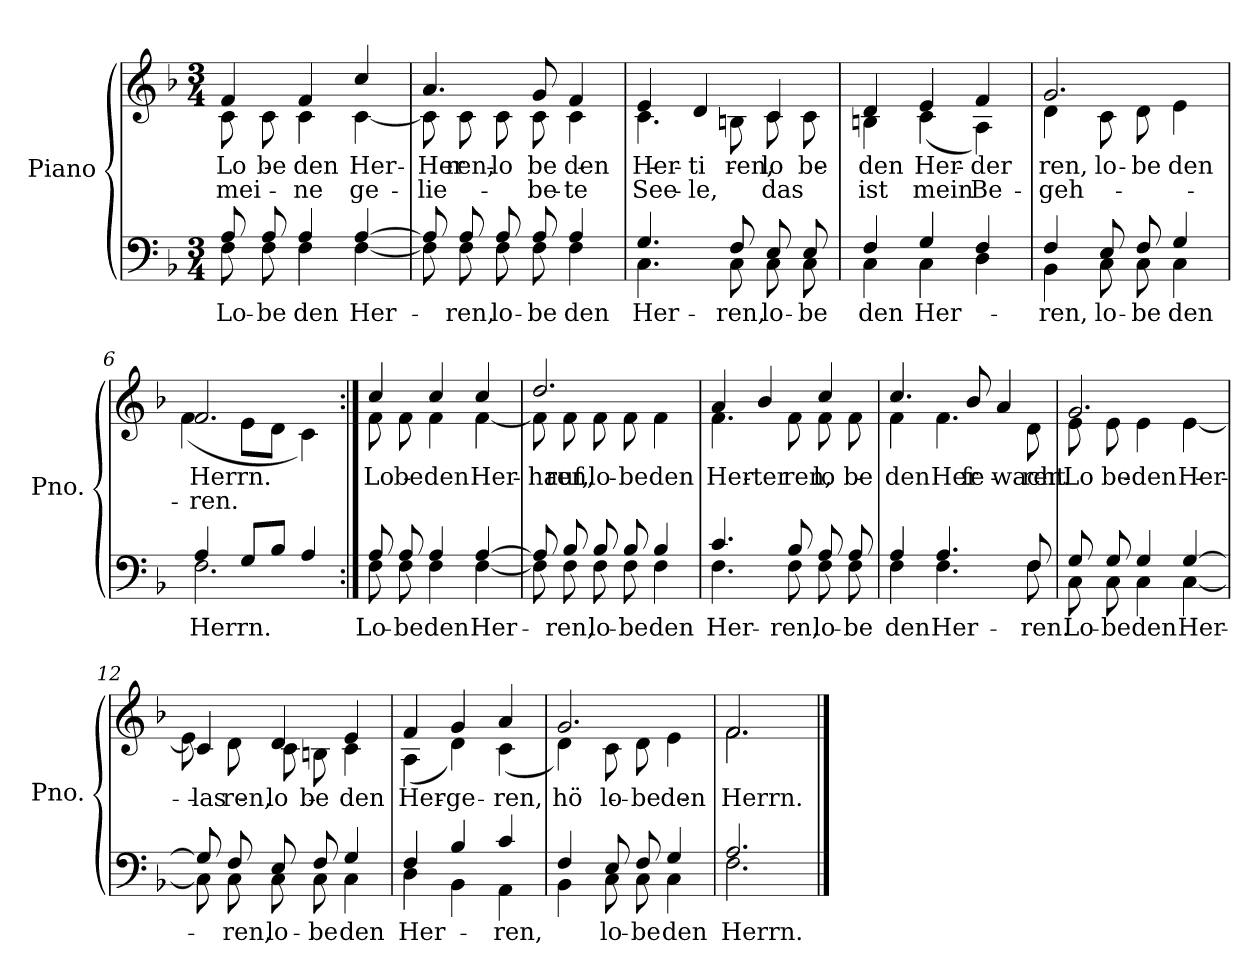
**kern	**text	**kern	**text	**text
*part1	*part1	*part1	*part1	*part1
*staff2	*staff2	*staff1	*staff1	*staff1
*I"Piano	*	*	*	*
*I'Pno.	*	*	*	*
*clefF4	*	*clefG2	*	*
*k[b-]	*	*k[b-]	*	*
*M3/4	*	*M3/4	*	*
*MM100	*	*MM100	*	*
=1	=1	=1	=1	=1
*^	*	*	*	*
!	!	!LO:LY:b	!	!LO:LY:a	!LO:LY:a
*	*	*	*^	*	*
!	!	!	!	!	!LO:LY:b	!
8A/	8F\	Lo-	4f/	8c\	Lo-	mei-
!	!	!LO:LY:b	!	!	!LO:LY:b	!
8A/	8F\	-be	.	8c\	-be	.
!	!	!LO:LY:b	!	!	!LO:LY:a	!LO:LY:a
!	!	!	!	!	!LO:LY:b	!
4A/	4F\	den	4f/	4c\	den	-ne
!	!	!LO:LY:b	!	!	!LO:LY:a	!LO:LY:a
!	!	!	!	!	!LO:LY:b	!
[4A/	[4F\	Her-	4cc/	[4c\	Her-	ge-
=2	=2	=2	=2	=2	=2	=2
!	!	!	!	!	!LO:LY:a	!LO:LY:a
8A/]	8F\]	.	4.a/	8c\]	Her-	-lie-
!	!	!LO:LY:b	!	!	!LO:LY:b	!
8A/	8F\	-ren,	.	8c\	-ren,	.
!	!	!LO:LY:b	!	!	!LO:LY:b	!
8A/	8F\	lo-	.	8c\	lo-	.
!	!	!LO:LY:b	!	!	!LO:LY:a	!LO:LY:a
!	!	!	!	!	!LO:LY:b	!
8A/	8F\	-be	8g/	8c\	-be	-be-
!	!	!LO:LY:b	!	!	!LO:LY:a	!LO:LY:a
!	!	!	!	!	!LO:LY:b	!
4A/	4F\	den	4f/	4c\	den	-te
=3	=3	=3	=3	=3	=3	=3
!	!	!LO:LY:b	!	!	!LO:LY:a	!LO:LY:a
!	!	!	!	!	!LO:LY:b	!
4.G/	4.C\	Her-	4e/	4.c\	Her-	See-
!	!	!	!	!	!LO:LY:a	!LO:LY:a
.	.	.	4d/	.	-ti-	-le,
!	!	!LO:LY:b	!	!	!LO:LY:b	!
8F/	8C\	-ren,	.	8Bn\	-ren,	.
!	!	!LO:LY:b	!	!	!LO:LY:a	!LO:LY:a
!	!	!	!	!	!LO:LY:b	!
8E/	8C\	lo-	4c/	8c\	lo-	das
!	!	!LO:LY:b	!	!	!LO:LY:b	!
8E/	8C\	-be	.	8c\	-be	.
=4	=4	=4	=4	=4	=4	=4
!	!	!LO:LY:b	!	!	!LO:LY:a	!LO:LY:a
!	!	!	!	!	!LO:LY:b	!
4F/	4C\	den	4d/	4Bn\	den	ist
!	!	!LO:LY:b	!	!	!LO:LY:a	!LO:LY:a
!	!	!	!	!	!LO:LY:b	!
4G/	4C\	Her-	4e/	(4c\	Her-	mein
!	!	!	!	!	!LO:LY:a	!LO:LY:a
4F/	4D\	.	4f/	4A\)	der	Be-
=5	=5	=5	=5	=5	=5	=5
!	!	!LO:LY:b	!	!	!LO:LY:a	!LO:LY:a
!	!	!	!	!	!LO:LY:b	!
4F/	4BB-\	-ren,	2.g/	4d\	-ren,	-geh-
!	!	!LO:LY:b	!	!	!LO:LY:b	!
8E/	8C\	lo-	.	8c\	lo-	.
!	!	!LO:LY:b	!	!	!LO:LY:b	!
8F/	8C\	-be	.	8d\	-be	.
!	!	!LO:LY:b	!	!	!LO:LY:b	!
4G/	4C\	den	.	4e\	den	.
!!LO:LB:g=z	!!
=6	=6	=6	=6	=6	=6	=6
!	!	!LO:LY:b	!	!	!LO:LY:a	!LO:LY:a
!	!	!	!	!	!LO:LY:b	!
4A/	2.F\	Herrn.	2.f/	(4f\	Herrn.	-ren.
8G/L	.	.	.	8e\L	.	.
8B-/J	.	.	.	8d\J	.	.
4A/	.	.	.	4c\)	.	.
=7:|!	=7:|!	=7:|!	=7:|!	=7:|!	=7:|!	=7:|!
!	!	!LO:LY:b	!	!	!LO:LY:a	!
!	!	!	!	!	!LO:LY:b	!
8A/	8F\	Lo-	4cc/	8f\	Lo-	.
!	!	!LO:LY:b	!	!	!LO:LY:b	!
8A/	8F\	-be	.	8f\	-be	.
!	!	!LO:LY:b	!	!	!LO:LY:a	!
!	!	!	!	!	!LO:LY:b	!
4A/	4F\	den	4cc/	4f\	den	.
!	!	!LO:LY:b	!	!	!LO:LY:a	!
!	!	!	!	!	!LO:LY:b	!
[4A/	[4F\	Her-	4cc/	[4f\	Her-	.
=8	=8	=8	=8	=8	=8	=8
!	!	!	!	!	!LO:LY:a	!
8A/]	8F\]	.	2.dd/	8f\]	-hauf,	.
!	!	!LO:LY:b	!	!	!LO:LY:b	!
8B-/	8F\	-ren,	.	8f\	-ren,	.
!	!	!LO:LY:b	!	!	!LO:LY:b	!
8B-/	8F\	lo-	.	8f\	lo-	.
!	!	!LO:LY:b	!	!	!LO:LY:b	!
8B-/	8F\	-be	.	8f\	-be	.
!	!	!LO:LY:b	!	!	!LO:LY:b	!
4B-/	4F\	den	.	4f\	den	.
=9	=9	=9	=9	=9	=9	=9
!	!	!LO:LY:b	!	!	!LO:LY:a	!
!	!	!	!	!	!LO:LY:b	!
4.c/	4.F\	Her-	4a/	4.f\	Her-	.
!	!	!	!	!	!LO:LY:a	!
.	.	.	4b-/	.	-ter	.
!	!	!LO:LY:b	!	!	!LO:LY:b	!
8B-/	8F\	-ren,	.	8f\	-ren,	.
!	!	!LO:LY:b	!	!	!LO:LY:a	!
!	!	!	!	!	!LO:LY:b	!
8A/	8F\	lo-	4cc/	8f\	lo-	.
!	!	!LO:LY:b	!	!	!LO:LY:b	!
8A/	8F\	-be	.	8f\	-be	.
=10	=10	=10	=10	=10	=10	=10
!	!	!LO:LY:b	!	!	!LO:LY:a	!
!	!	!	!	!	!LO:LY:b	!
4A/	4F\	den	4.cc/	4f\	den	.
!	!	!LO:LY:b	!	!	!LO:LY:b	!
4.A/	4.F\	Her-	.	4.f\	Her-	.
!	!	!	!	!	!LO:LY:a	!
.	.	.	8b-/	.	-fe	.
!	!	!	!	!	!LO:LY:a	!
.	.	.	4a/	.	wacht	.
!	!	!LO:LY:b	!	!	!LO:LY:b	!
8F/	8F\	-ren.	.	8d\	-ren.	.
!!LO:LB:g=z	!!
=11	=11	=11	=11	=11	=11	=11
!	!	!LO:LY:b	!	!	!LO:LY:a	!
!	!	!	!	!	!LO:LY:b	!
8G/	8C\	Lo-	2.g/	8e\	Lo-	.
!	!	!LO:LY:b	!	!	!LO:LY:b	!
8G/	8C\	-be	.	8e\	-be	.
!	!	!LO:LY:b	!	!	!LO:LY:b	!
4G/	4C\	den	.	4e\	den	.
!	!	!LO:LY:b	!	!	!LO:LY:b	!
[4G/	[4C\	Her-	.	[4e\	Her-	.
=12	=12	=12	=12	=12	=12	=12
!	!	!	!	!	!LO:LY:a	!
8G/]	8C\]	.	4c/	8e\]	las-	.
!	!	!LO:LY:b	!	!	!LO:LY:b	!
8F/	8C\	-ren,	.	8d\	-ren,	.
!	!	!LO:LY:b	!	!	!LO:LY:a	!
!	!	!	!	!	!LO:LY:b	!
8E/	8C\	lo-	4d/	8c\	lo-	.
!	!	!LO:LY:b	!	!	!LO:LY:b	!
8F/	8C\	-be	.	8Bn\	-be	.
!	!	!LO:LY:b	!	!	!LO:LY:a	!
!	!	!	!	!	!LO:LY:b	!
4G/	4C\	den	4e/	4c\	den	.
=13	=13	=13	=13	=13	=13	=13
!	!	!LO:LY:b	!	!	!LO:LY:a	!
!	!	!	!	!	!LO:LY:b	!
4F/	4D\	Her-	4f/	(4A\	Her-	.
!	!	!	!	!	!LO:LY:a	!
4B-/	4BB-\	.	4g/	4d\)	-ge-	.
!	!	!LO:LY:b	!	!	!LO:LY:a	!
!	!	!	!	!	!LO:LY:b	!
4c/	4AA\	-ren,	4a/	(4c\	-ren,	.
=14	=14	=14	=14	=14	=14	=14
!	!	!	!	!	!LO:LY:a	!
4F/	4BB-\	.	2.g/	4d\)	hö-	.
!	!	!LO:LY:b	!	!	!LO:LY:b	!
8E/	8C\	lo-	.	8c\	lo-	.
!	!	!LO:LY:b	!	!	!LO:LY:b	!
8F/	8C\	-be	.	8d\	-be	.
!	!	!LO:LY:b	!	!	!LO:LY:b	!
4G/	4C\	den	.	4e\	den	.
=15	=15	=15	=15	=15	=15	=15
!	!	!LO:LY:b	!	!	!LO:LY:a	!
!	!	!	!	!	!LO:LY:b	!
2.A/	2.F\	Herrn.	2.f/	2.f\	Herrn.	.
*v	*v	*	*	*	*	*
*	*	*v	*v	*	*
==	==	==	==	==
*-	*-	*-	*-	*-
